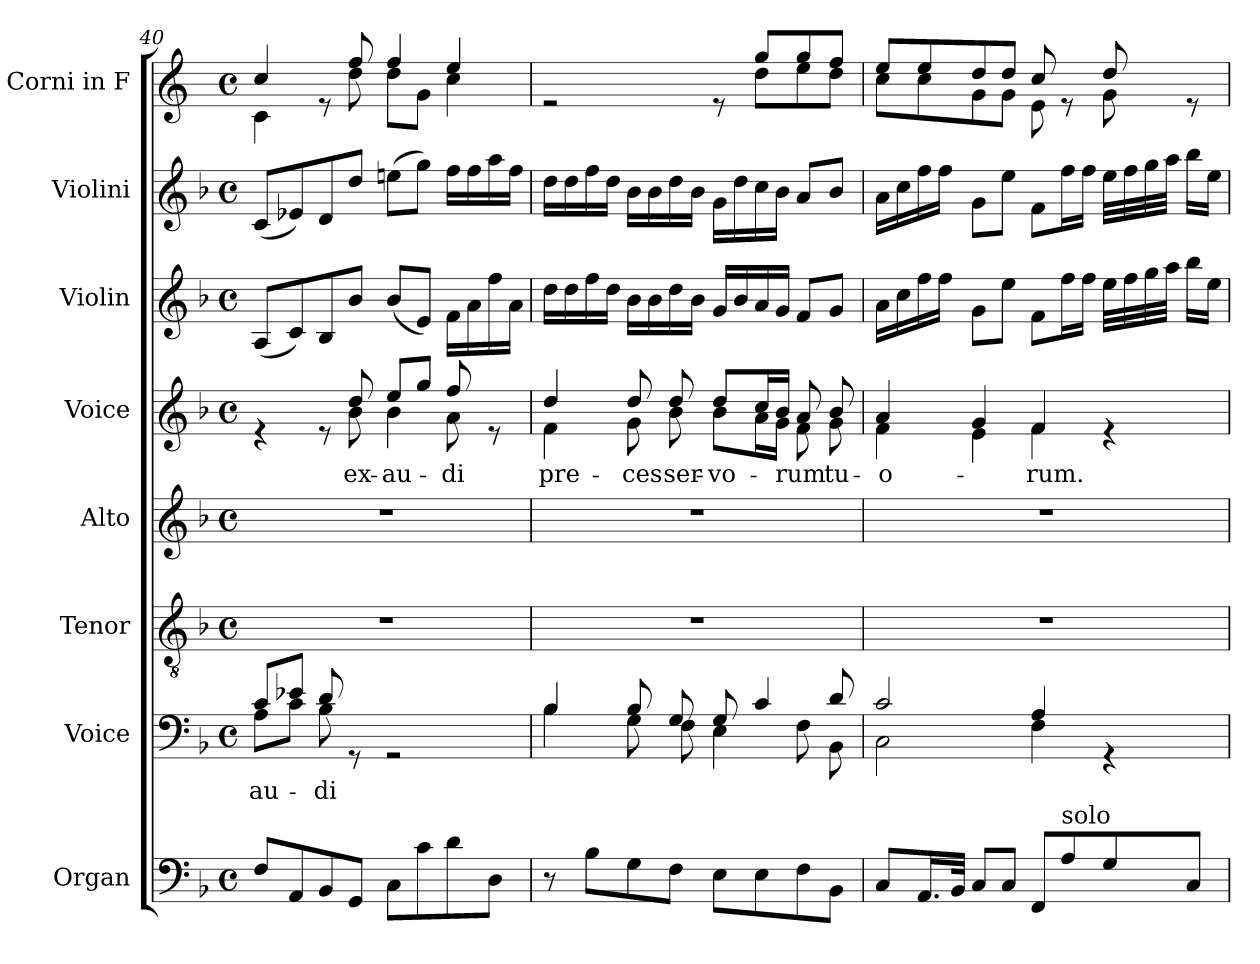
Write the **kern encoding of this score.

**kern	**kern	**text	**kern	**kern	**kern	**text	**kern	**kern	**kern
*part8	*part7	*part7	*part6	*part5	*part4	*part4	*part3	*part2	*part1
*staff8	*staff7	*staff7	*staff6	*staff5	*staff4	*staff4	*staff3	*staff2	*staff1
*I"Organ	*I"Voice	*	*I"Tenor	*I"Alto	*I"Voice	*	*I"Violin	*I"Violini	*I"Corni in F
*	*	*	*	*	*	*	*I'Vln	*I'Vln	*
!!LO:LB:g=z
*clefF4	*clefF4	*	*clefGv2	*clefG2	*clefG2	*	*clefG2	*clefG2	*clefG2
*	*	*	*	*	*	*	*	*	*ITrd4c7
*k[b-]	*k[b-]	*	*k[b-]	*k[b-]	*k[b-]	*	*k[b-]	*k[b-]	*k[b-]
*M4/4	*M4/4	*	*M4/4	*M4/4	*M4/4	*	*M4/4	*M4/4	*M4/4
*met(c)	*met(c)	*	*met(c)	*met(c)	*met(c)	*	*met(c)	*met(c)	*met(c)
=40	=40	=40	=40	=40	=40	=40	=40	=40	=40
!	!	!LO:LY:b	!	!	!	!	!	!	!
*	*^	*	*	*	*^	*	*	*	*^
8F/L	8c/L	8A\L	-au-	1r	1r	4re	4.ryy	.	(8A/L	(8c/L	4f/	4F\
8AA/	8e-X/J	8c\J	.	.	.	.	.	.	8c/)	8e-X/)	.	.
!	!	!	!LO:LY:b	!	!	!	!	!	!	!	!	!
8BB-/	8d/	8B-\	-di	.	.	8re	.	.	8B-/	8d/	8re	8ryy
!	!	!	!	!	!	!	!	!LO:LY:b	!	!	!	!
8GG/J	8rGG	2ryy	.	.	.	8dd/	8b-\	ex-	8b-/J	8dd/J	8b-/	8g\
!	!	!	!	!	!	!	!	!LO:LY:b	!	!	!	!
8C\L	2rGG	.	.	.	.	8ee/L	4b-\	-au-	(8b-/L	(8een\L	4b-/	8g\L
8c\	.	.	.	.	.	8gg/J	.	.	8e/J)	8gg\J)	.	8c\J
!	!	!	!	!	!	!	!	!LO:LY:b	!	!	!	!
8d\	.	.	.	.	.	8ff/	8a\	-di	16f\LL	16ff\LL	4a/	4f\
.	.	.	.	.	.	.	.	.	16a\	16ff\	.	.
8D\J	.	8ryy	.	.	.	8re	8ryy	.	16ff\	16aa\	.	.
.	.	.	.	.	.	.	.	.	16a\JJ	16ff\JJ	.	.
=41	=41	=41	=41	=41	=41	=41	=41	=41	=41	=41	=41	=41
!	!	!	!	!	!	!	!	!LO:LY:b	!	!	!	!
8r	4B-/	4B-\	.	1r	1r	4dd/	4f\	pre-	16dd\LL	16dd\LL	2re	8ryy
.	.	.	.	.	.	.	.	.	16dd\	16dd\	.	.
*	*	*	*	*	*	*	*	*	*	*	*v	*v
8B-\L	.	.	.	.	.	.	.	.	16ff\	16ff\	.
.	.	.	.	.	.	.	.	.	16dd\JJ	16dd\JJ	.
!	!	!	!	!	!	!	!	!LO:LY:b	!	!	!
8G\	8B-/	8G\	.	.	.	8dd/	8g\	-ces	16b-\LL	16b-\LL	.
.	.	.	.	.	.	.	.	.	16b-\	16b-\	.
!	!	!	!	!	!	!	!	!LO:LY:b	!	!	!
8F\J	8G/	8F\	.	.	.	8dd/	8b-\	ser-	16dd\	16dd\	.
.	.	.	.	.	.	.	.	.	16b-\JJ	16b-\JJ	.
!	!	!	!	!	!	!	!	!LO:LY:b	!	!	!
8E\L	8G/	4E\	.	.	.	8dd/L	8b-\L	-vo-	16g/LL	16g\LL	8re
.	.	.	.	.	.	.	.	.	16b-/	16dd\	.
*	*	*	*	*	*	*	*	*	*	*	*^
8E\	4c/	.	.	.	.	16cc/L	16a\L	.	16a/	16cc\	8cc/L	8g\L
.	.	.	.	.	.	16b-/JJ	16g\JJ	.	16g/JJ	16b-\JJ	.	.
!	!	!	!	!	!	!	!	!LO:LY:b	!	!	!	!
8F\	.	8F\	.	.	.	8a/	8f\	-rum	8f/L	8a/L	8cc/	8a\
!	!	!	!	!	!	!	!	!LO:LY:b	!	!	!	!
8BB-\J	8d/	8BB-\	.	.	.	8b-/	8g\	tu-	8g/J	8b-/J	8b-/J	8g\J
=42	=42	=42	=42	=42	=42	=42	=42	=42	=42	=42	=42	=42
!	!	!	!	!	!	!	!	!LO:LY:b	!	!	!	!
8C/L	2c/	2C\	.	1r	1r	4a/	4f\	-o-	16a\LL	16a\LL	8a/L	8f\L
.	.	.	.	.	.	.	.	.	16cc\	16cc\	.	.
16.AA/L	.	.	.	.	.	.	.	.	16ff\	16ff\	8a/	8f\
.	.	.	.	.	.	.	.	.	16ff\JJ	16ff\JJ	.	.
32BB-/JJk	.	.	.	.	.	.	.	.	.	.	.	.
8C/L	.	.	.	.	.	4g/	4e\	.	8g\L	8g\L	8g/	8c\
8C/J	.	.	.	.	.	.	.	.	8ee\J	8ee\J	8g/J	8c\J
!	!	!	!	!	!	!	!	!LO:LY:b	!	!	!	!
8FF/L	4A/	4F\	.	.	.	4f/	4f\	-rum.	8f\L	8f\L	8f/	8A\
!LO:TX:a:t=solo	!	!	!	!	!	!	!	!	!	!	!	!
8A/	.	.	.	.	.	.	.	.	16ff\L	16ff\L	8re	8ryy
.	.	.	.	.	.	.	.	.	16ff\JJ	16ff\JJ	.	.
8G/	4rGG	4ryy	.	.	.	4re	4ryy	.	32ee\LLL	32ee\LLL	8g/	8c\
.	.	.	.	.	.	.	.	.	32ff\	32ff\	.	.
.	.	.	.	.	.	.	.	.	32gg\	32gg\	.	.
.	.	.	.	.	.	.	.	.	32aa\JJJ	32aa\JJJ	.	.
8C/J	.	.	.	.	.	.	.	.	16bb-\LL	16bb-\LL	8re	8ryy
.	.	.	.	.	.	.	.	.	16ee\JJ	16ee\JJ	.	.
*	*v	*v	*	*	*	*v	*v	*	*	*	*v	*v
=	=	=	=	=	=	=	=	=	=
*-	*-	*-	*-	*-	*-	*-	*-	*-	*-
